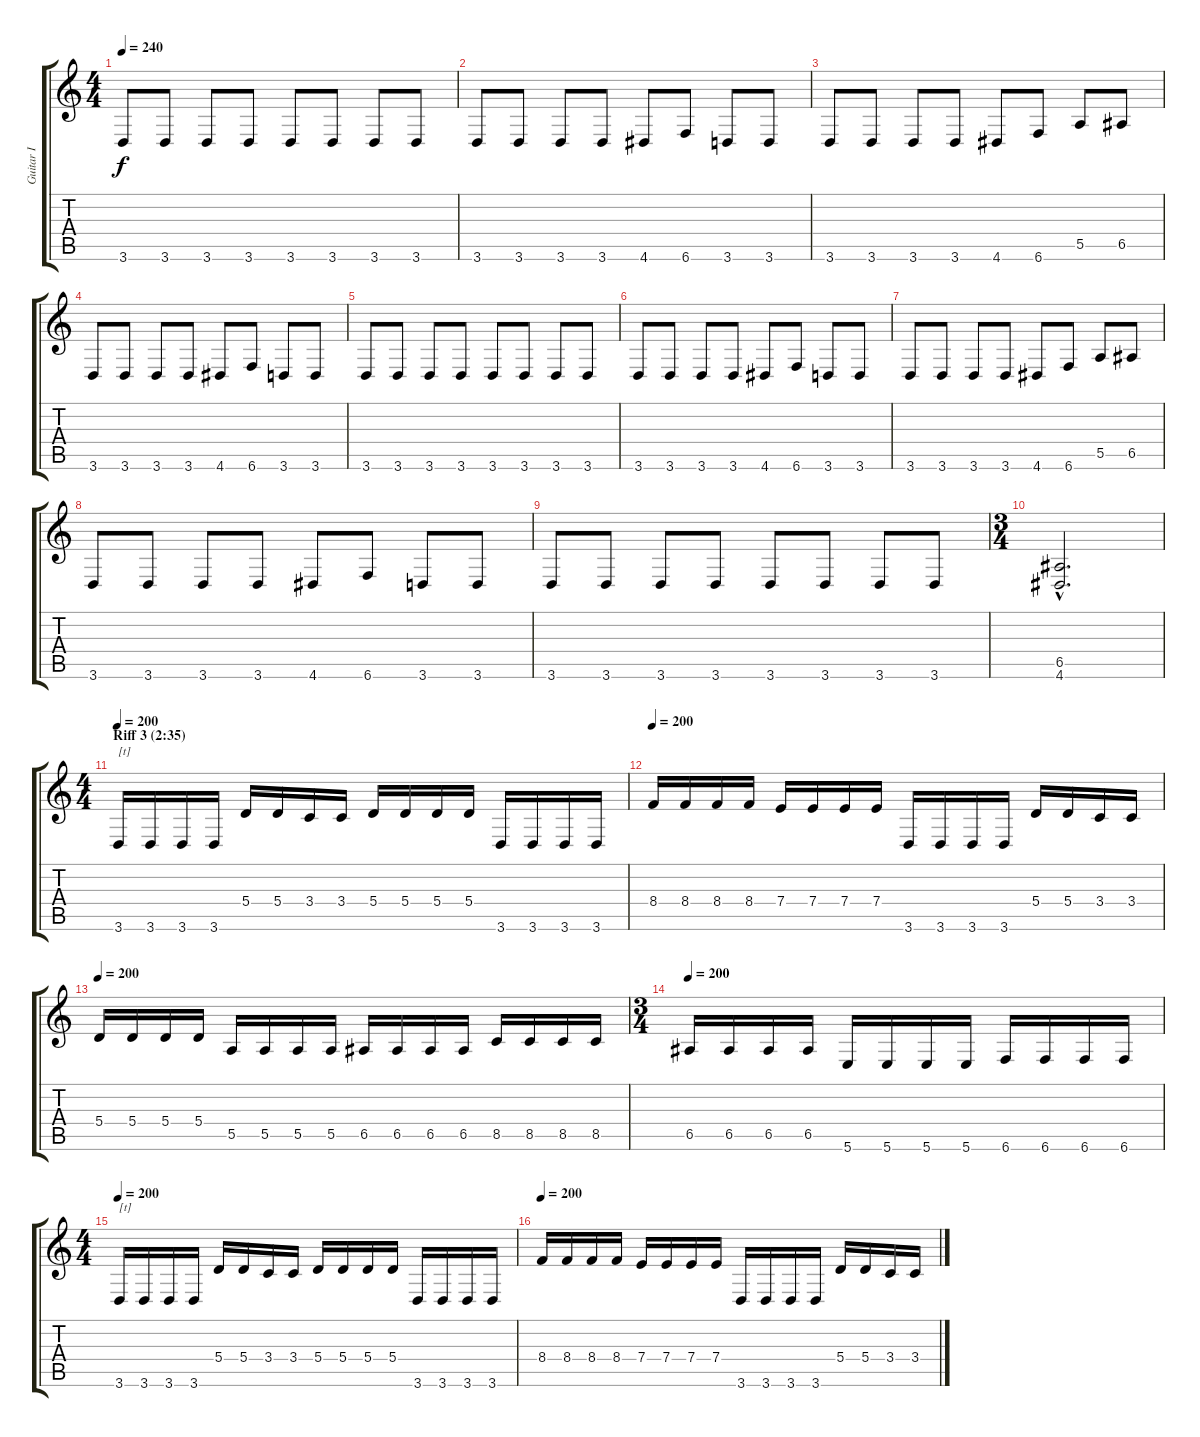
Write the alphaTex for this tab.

\track ("Guitar I" "Guitar I") {instrument distortionguitar}
\staff {score tabs}
\tuning (B3 Gb3 D3 A2 E2 B1) {hide}
\ts (4 4)
\tempo 240
\clef g2
\ks c
3.6.8{dy f} 3.6.8 3.6.8 3.6.8 3.6.8 3.6.8 3.6.8 3.6.8 |
3.6.8 3.6.8 3.6.8 3.6.8 4.6.8 6.6.8 3.6.8 3.6.8 |
3.6.8 3.6.8 3.6.8 3.6.8 4.6.8 6.6.8 5.5.8 6.5.8 |
3.6.8 3.6.8 3.6.8 3.6.8 4.6.8 6.6.8 3.6.8 3.6.8 |
3.6.8 3.6.8 3.6.8 3.6.8 3.6.8 3.6.8 3.6.8 3.6.8 |
3.6.8 3.6.8 3.6.8 3.6.8 4.6.8 6.6.8 3.6.8 3.6.8 |
3.6.8 3.6.8 3.6.8 3.6.8 4.6.8 6.6.8 5.5.8 6.5.8 |
3.6.8 3.6.8 3.6.8 3.6.8 4.6.8 6.6.8 3.6.8 3.6.8 |
3.6.8 3.6.8 3.6.8 3.6.8 3.6.8 3.6.8 3.6.8 3.6.8 |
\ts (3 4)
(6.5{hac} 4.6{hac}).2{d} |
\ts (4 4)
\section ("" "Riff 3 (2:35)")
\tempo 200
3.6.16{txt "[t]"} 3.6.16 3.6.16 3.6.16 5.4.16 5.4.16 3.4.16 3.4.16 5.4.16 5.4.16 5.4.16 5.4.16 3.6.16 3.6.16 3.6.16 3.6.16 |
\tempo 200
8.4.16 8.4.16 8.4.16 8.4.16 7.4.16 7.4.16 7.4.16 7.4.16 3.6.16 3.6.16 3.6.16 3.6.16 5.4.16 5.4.16 3.4.16 3.4.16 |
\tempo 200
5.4.16 5.4.16 5.4.16 5.4.16 5.5.16 5.5.16 5.5.16 5.5.16 6.5.16 6.5.16 6.5.16 6.5.16 8.5.16 8.5.16 8.5.16 8.5.16 |
\ts (3 4)
\tempo 200
6.5.16 6.5.16 6.5.16 6.5.16 5.6.16 5.6.16 5.6.16 5.6.16 6.6.16 6.6.16 6.6.16 6.6.16 |
\ts (4 4)
\tempo 200
3.6.16{txt "[t]"} 3.6.16 3.6.16 3.6.16 5.4.16 5.4.16 3.4.16 3.4.16 5.4.16 5.4.16 5.4.16 5.4.16 3.6.16 3.6.16 3.6.16 3.6.16 |
\tempo 200
8.4.16 8.4.16 8.4.16 8.4.16 7.4.16 7.4.16 7.4.16 7.4.16 3.6.16 3.6.16 3.6.16 3.6.16 5.4.16 5.4.16 3.4.16 3.4.16
